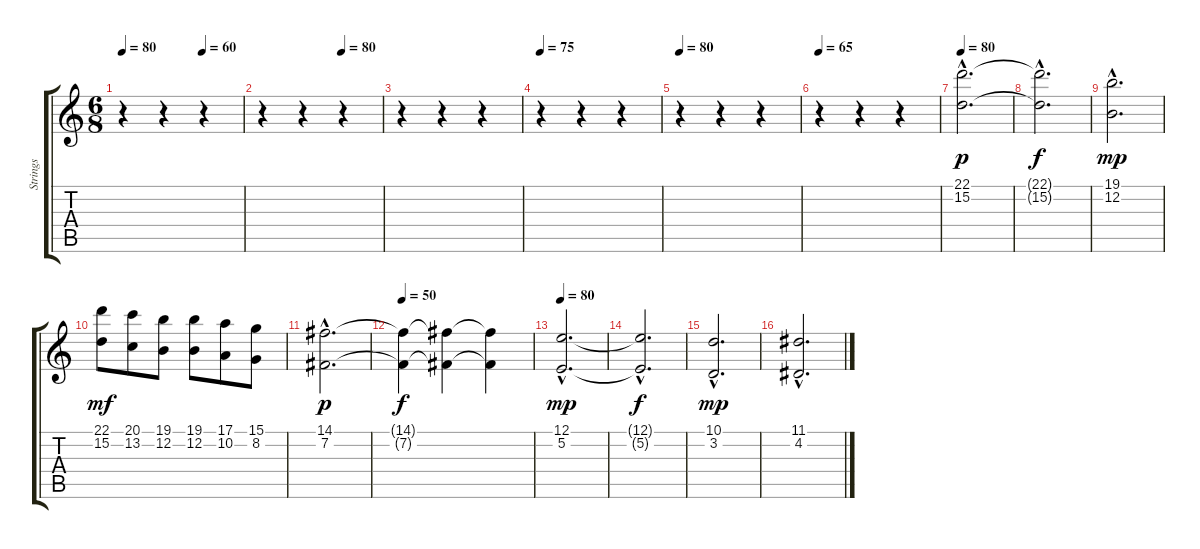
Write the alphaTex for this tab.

\track ("Strings" "Strings") {instrument stringensemble1}
\staff {score tabs}
\tuning (E4 B3 G3 D3 A2 E2) {hide}
\ts (6 8)
\tempo 80
\tempo (60 0.6666666666666666)
\clef g2
\ks c
r.4{dy f} r.4 r.4 |
\tempo (80 0.6666666666666666)
r.4 r.4 r.4 |
r.4 r.4 r.4 |
\tempo 75
r.4 r.4 r.4 |
\tempo 80
r.4 r.4 r.4 |
\tempo 65
r.4 r.4 r.4{volume 2} |
\tempo 80
(22.1{hac} 15.2{hac}).2{d dy p volume 8} |
(22.1{hac t} 15.2{hac t}).2{d dy f} |
(19.1{hac} 12.2{hac}).2{d dy mp} |
(22.1 15.2).8{dy mf} (20.1 13.2).8 (19.1 12.2).8 (19.1 12.2).8 (17.1 10.2).8 (15.1 8.2).8 |
(14.1{hac} 7.2{hac}).2{d dy p} |
\tempo 50
(14.1{t} 7.2{t}).4{dy f volume 2} (14.1{t} 7.2{t}).4 (14.1{t} 7.2{t}).4 |
\tempo 80
(12.1{hac} 5.2{hac}).2{d dy mp volume 8} |
(12.1{hac t} 5.2{hac t}).2{d dy f} |
(10.1{hac} 3.2{hac}).2{d dy mp} |
(11.1{hac} 4.2{hac}).2{d}
